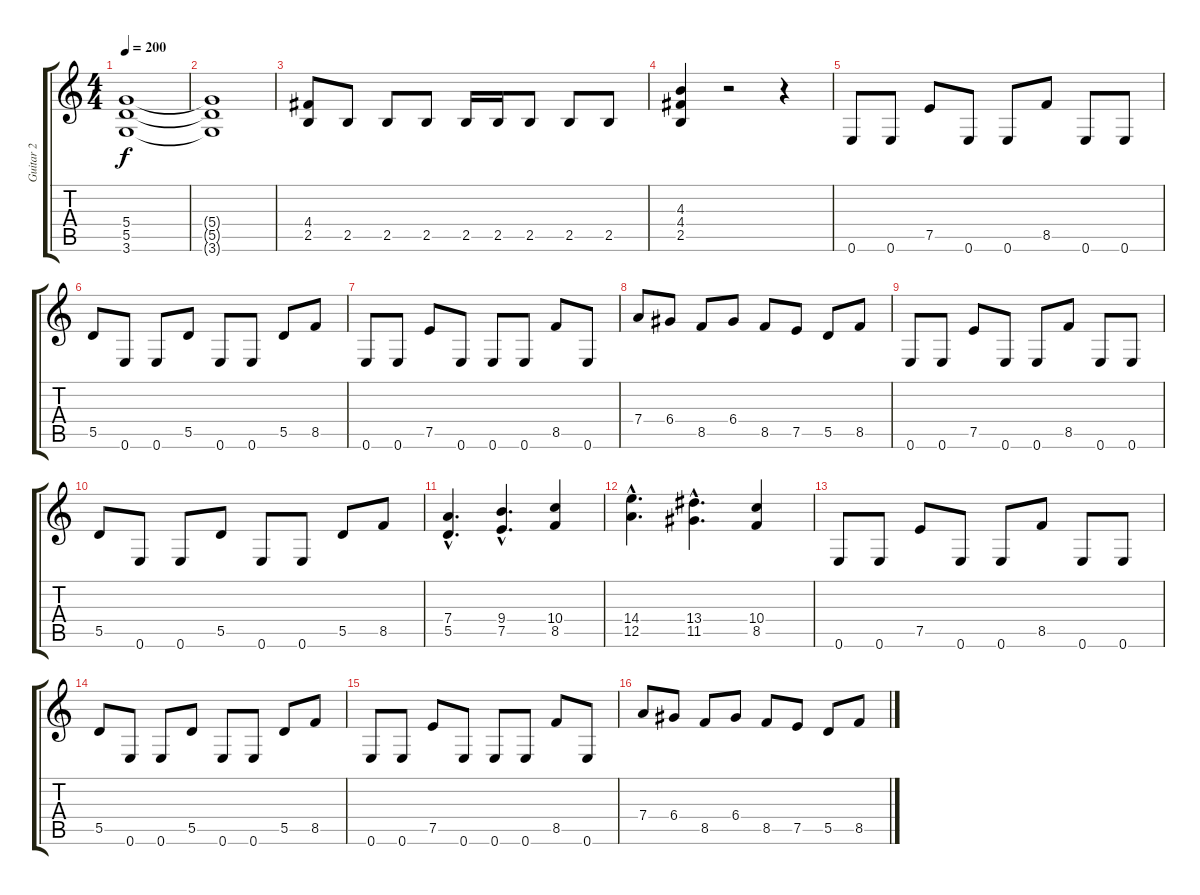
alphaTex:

\track ("Guitar 2" "Guitar 2") {instrument distortionguitar}
\staff {score tabs}
\tuning (E4 B3 G3 D3 A2 E2) {hide}
\ts (4 4)
\tempo 200
\clef g2
\ks c
(5.4 5.5 3.6).1{dy f} |
(5.4{t} 5.5{t} 3.6{t}).1 |
(4.4 2.5).8 2.5.8 2.5.8 2.5.8 2.5.16 2.5.16 2.5.8 2.5.8 2.5.8 |
(4.3 4.4 2.5).4 r.2 r.4 |
\section ("" "")
0.6.8 0.6.8 7.5.8 0.6.8 0.6.8 8.5.8 0.6.8 0.6.8 |
5.5.8 0.6.8 0.6.8 5.5.8 0.6.8 0.6.8 5.5.8 8.5.8 |
0.6.8 0.6.8 7.5.8 0.6.8 0.6.8 0.6.8 8.5.8 0.6.8 |
7.4.8 6.4.8 8.5.8 6.4.8 8.5.8 7.5.8 5.5.8 8.5.8 |
0.6.8 0.6.8 7.5.8 0.6.8 0.6.8 8.5.8 0.6.8 0.6.8 |
5.5.8 0.6.8 0.6.8 5.5.8 0.6.8 0.6.8 5.5.8 8.5.8 |
(7.4{hac} 5.5{hac}).4{d} (9.4{hac} 7.5{hac}).4{d} (10.4 8.5).4 |
(14.4{hac} 12.5{hac}).4{d} (13.4{hac} 11.5{hac}).4{d} (10.4 8.5).4 |
0.6.8 0.6.8 7.5.8 0.6.8 0.6.8 8.5.8 0.6.8 0.6.8 |
5.5.8 0.6.8 0.6.8 5.5.8 0.6.8 0.6.8 5.5.8 8.5.8 |
0.6.8 0.6.8 7.5.8 0.6.8 0.6.8 0.6.8 8.5.8 0.6.8 |
7.4.8 6.4.8 8.5.8 6.4.8 8.5.8 7.5.8 5.5.8 8.5.8
